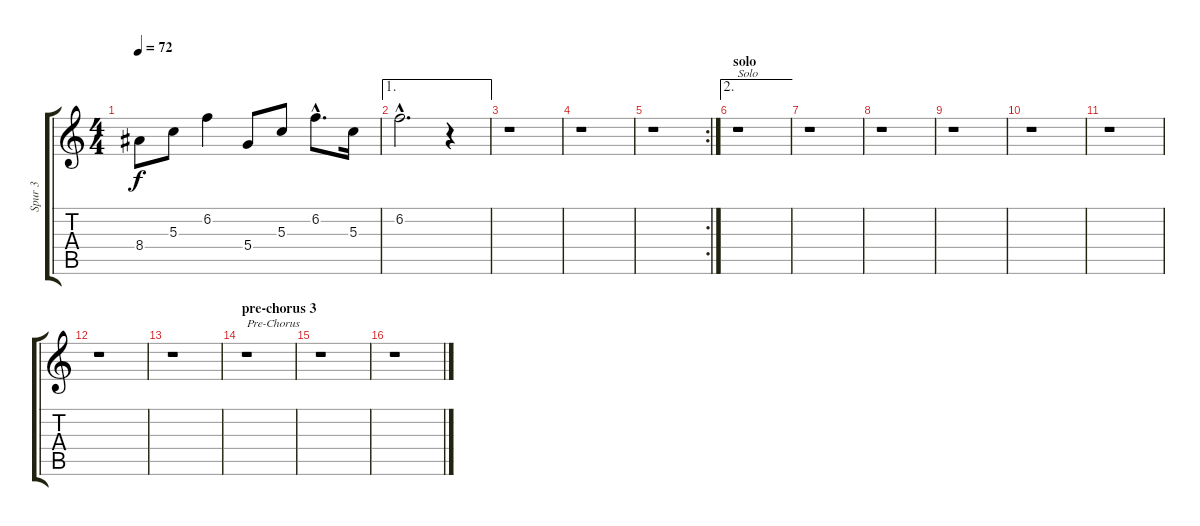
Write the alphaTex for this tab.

\track ("Spur 3" "Spur 3") {instrument electricguitarclean}
\staff {score tabs}
\tuning (E4 B3 G3 D3 A2 E2) {hide}
\ts (4 4)
\tempo 72
\clef g2
\ks c
8.4.8{dy f} 5.3.8 6.2.4 5.4.8 5.3.8 6.2{hac}.8{d} 5.3.16 |
\ae 1
6.2{hac}.2{d} r.4 |
r.1 |
r.1 |
\rc 2
r.1 |
\ae 2
\section ("" "solo")
r.1{txt "Solo"} |
r.1 |
r.1 |
r.1 |
r.1 |
r.1 |
r.1 |
r.1 |
\section ("" "pre-chorus 3")
r.1{txt "Pre-Chorus"} |
r.1 |
r.1
